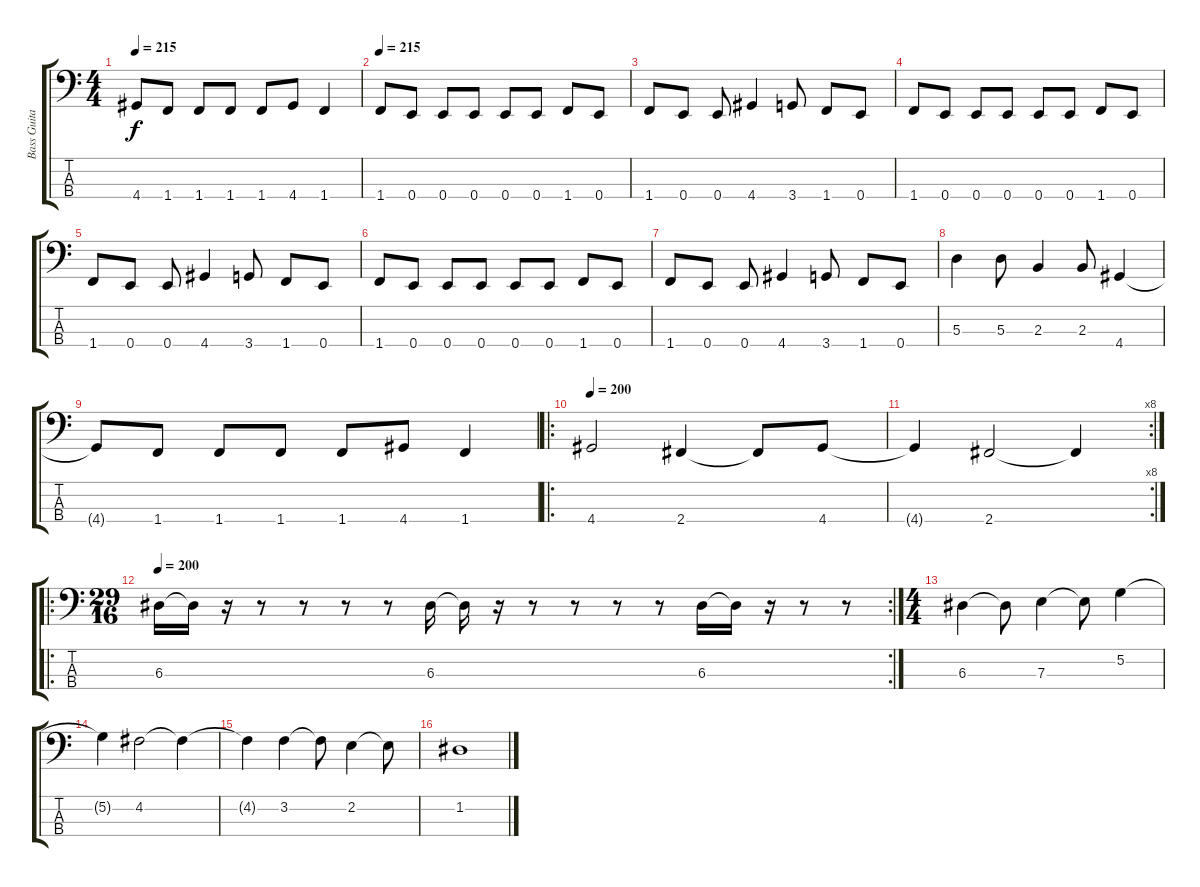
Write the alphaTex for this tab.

\track ("Bass Guitar" "Bass Guita") {instrument electricbassfinger}
\staff {score tabs}
\tuning (G2 D2 A1 E1) {hide}
\ts (4 4)
\tempo 215
\clef f4
\ks c
4.4{t}.8{dy f} 1.4.8 1.4.8 1.4.8 1.4.8 4.4.8 1.4.4 |
\tempo 215
1.4.8 0.4.8 0.4.8 0.4.8 0.4.8 0.4.8 1.4.8 0.4.8 |
1.4.8 0.4.8 0.4.8 4.4.4 3.4.8 1.4.8 0.4.8 |
1.4.8 0.4.8 0.4.8 0.4.8 0.4.8 0.4.8 1.4.8 0.4.8 |
1.4.8 0.4.8 0.4.8 4.4.4 3.4.8 1.4.8 0.4.8 |
1.4.8 0.4.8 0.4.8 0.4.8 0.4.8 0.4.8 1.4.8 0.4.8 |
1.4.8 0.4.8 0.4.8 4.4.4 3.4.8 1.4.8 0.4.8 |
5.3.4 5.3.8 2.3.4 2.3.8 4.4.4 |
4.4{t}.8 1.4.8 1.4.8 1.4.8 1.4.8 4.4.8 1.4.4 |
\ro
\tempo 200
4.4.2 2.4.4 2.4{t}.8 4.4.8 |
\rc 8
4.4{t}.4 2.4.2 2.4{t}.4 |
\ro
\rc 2
\ts (29 16)
\tempo 200
6.3.16 6.3{t}.16 r.16 r.8 r.8 r.8 r.8 6.3.16 6.3{t}.16 r.16 r.8 r.8 r.8 r.8 6.3.16 6.3{t}.16 r.16 r.8 r.8 |
\ts (4 4)
6.3.4 6.3{t}.8 7.3.4 7.3{t}.8 5.2.4 |
5.2{t}.4 4.2.2 4.2{t}.4 |
4.2{t}.4 3.2.4 3.2{t}.8 2.2.4 2.2{t}.8 |
1.2.1
